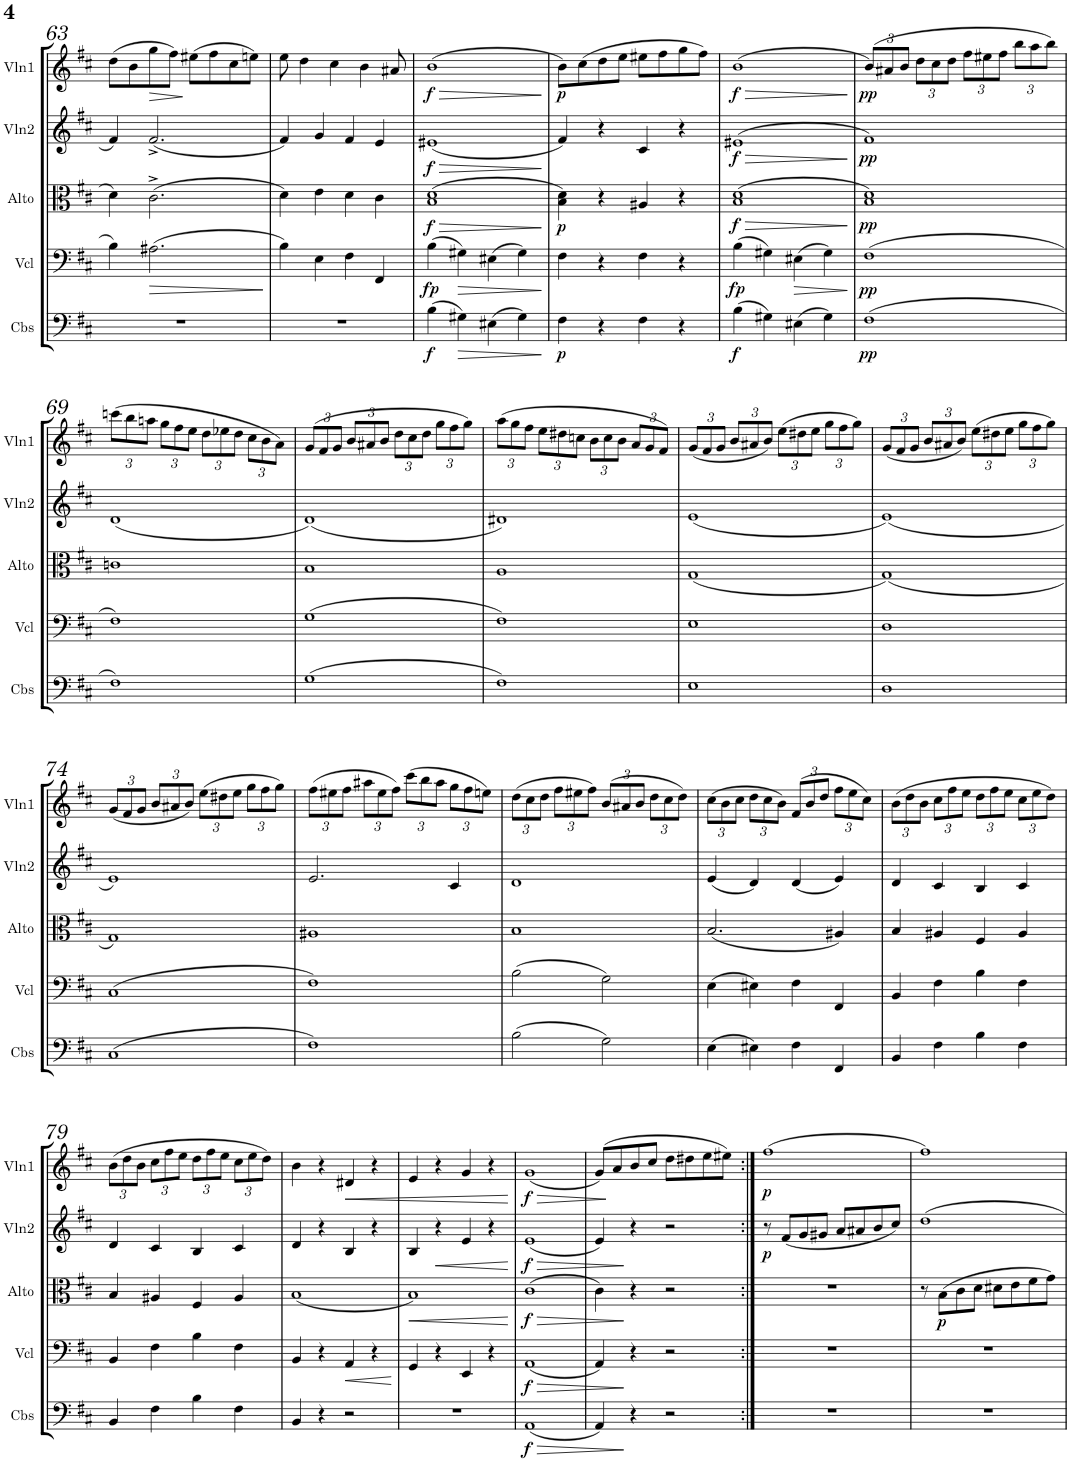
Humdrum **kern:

**kern	**dynam	**kern	**dynam	**kern	**dynam	**kern	**dynam	**kern	**dynam
*part5	*part5	*part4	*part4	*part3	*part3	*part2	*part2	*part1	*part1
*staff5	*staff5	*staff4	*staff4	*staff3	*staff3	*staff2	*staff2	*staff1	*staff1
*I"Contrebasse	*	*I"Violoncelle	*	*I"Alto	*	*I"Violon 2	*	*I"Violon 1	*
*I'Cbs	*	*I'Vcl	*	*I'Alto	*	*I'Vln2	*	*I'Vln1	*
!!LO:PB:g=z
*clefF4	*	*clefF4	*	*clefC3	*	*clefG2	*	*clefG2	*
*Trd7c12	*	*	*	*	*	*	*	*	*
*k[f#c#]	*	*k[f#c#]	*	*k[f#c#]	*	*k[f#c#]	*	*k[f#c#]	*
*M4/4	*	*M4/4	*	*M4/4	*	*M4/4	*	*M4/4	*
*met(c)	*	*met(c)	*	*met(c)	*	*met(c)	*	*met(c)	*
=63	=63	=63	=63	=63	=63	=63	=63	=63	=63
1r	.	4B\	.	4d\	.	4f#/	.	(8dd\L	.
.	.	.	.	.	.	.	.	8b\	.
!	!	!	!LO:HP:b	!	!	!	!	!	!LO:HP:b
.	.	(2.A#X\	>	(2.c#^\	.	(2.f#^/	.	8gg\	>
.	.	.	.	.	.	.	.	8ff#\J)	.
.	.	.	.	.	.	.	.	(8ee#X\L	]
.	.	.	.	.	.	.	.	8ff#\	.
.	.	.	.	.	.	.	.	8cc#\	.
.	.	.	.	.	.	.	.	8een\J)	.
.	.	.	]	.	.	.	.	.	.
=64	=64	=64	=64	=64	=64	=64	=64	=64	=64
1r	.	4B\)	.	4d\)	.	4f#/)	.	8ee\	.
.	.	.	.	.	.	.	.	4dd\	.
.	.	4E\	.	4e\	.	4g/	.	.	.
.	.	.	.	.	.	.	.	4cc#\	.
.	.	4F#\	.	4d\	.	4f#/	.	.	.
.	.	.	.	.	.	.	.	4b\	.
.	.	4FF#/	.	4c#\	.	4e/	.	.	.
.	.	.	.	.	.	.	.	8a#X/	.
=65	=65	=65	=65	=65	=65	=65	=65	=65	=65
!	!LO:DY:b	!	!LO:DY:b	!	!LO:HP:b	!	!LO:HP:b	!	!LO:HP:b
!	!	!	!	!	!LO:DY:n=1:b	!	!LO:DY:n=1:b	!	!LO:DY:n=1:b
(4B\	f	(4B\	fp	(1B 1d	> f	(1e#X	> f	(1b	> f
!	!LO:HP:b	!	!LO:HP:b	!	!	!	!	!	!
4G#X\)	>	4G#X\)	>	.	.	.	.	.	.
(4E#X\	.	(4E#X\	.	.	.	.	.	.	.
4G#\)	.	4G#\)	.	.	.	.	.	.	.
.	]	.	]	.	]	.	]	.	]
=66	=66	=66	=66	=66	=66	=66	=66	=66	=66
!	!LO:DY:b	!	!	!	!LO:DY:b	!	!	!	!LO:DY:b
4F#\	p	4F#\	.	4B\ 4d\)	p	4f#/)	.	8b\L)	p
.	.	.	.	.	.	.	.	(8cc#\	.
4r	.	4r	.	4r	.	4r	.	8dd\	.
.	.	.	.	.	.	.	.	8ee\J	.
4F#\	.	4F#\	.	4A#X/	.	4c#/	.	8ee#X\L	.
.	.	.	.	.	.	.	.	8ff#\	.
4r	.	4r	.	4r	.	4r	.	8gg\	.
.	.	.	.	.	.	.	.	8ff#\J)	.
=67	=67	=67	=67	=67	=67	=67	=67	=67	=67
!	!LO:DY:b	!	!LO:DY:b	!	!LO:HP:b	!	!LO:HP:b	!	!LO:HP:b
!	!	!	!	!	!LO:DY:n=1:b	!	!LO:DY:n=1:b	!	!LO:DY:n=1:b
(4B\	f	(4B\	fp	(1B 1d	> f	(>1e#X	> f	(1b	> f
4G#X\)	.	4G#X\)	.	.	.	.	.	.	.
!	!	!	!LO:HP:b	!	!	!	!	!	!
(4E#X\	.	(4E#X\	>	.	.	.	.	.	.
4G#\)	.	4G#\)	.	.	.	.	.	.	.
.	.	.	]	.	]	.	]	.	]
=68	=68	=68	=68	=68	=68	=68	=68	=68	=68
*	*	*	*	*	*	*	*	*Xbrackettup	*
!	!LO:DY:b	!	!LO:DY:b	!	!LO:DY:b	!	!LO:DY:b	!	!LO:DY:b
(1F#	pp	(1F#	pp	1B 1d)	pp	1f#)	pp	(12b/L)	pp
.	.	.	.	.	.	.	.	12a#X/	.
.	.	.	.	.	.	.	.	12b/J	.
.	.	.	.	.	.	.	.	12dd\L	.
.	.	.	.	.	.	.	.	12cc#\	.
.	.	.	.	.	.	.	.	12dd\J	.
.	.	.	.	.	.	.	.	12ff#\L	.
.	.	.	.	.	.	.	.	12ee#X\	.
.	.	.	.	.	.	.	.	12ff#\J	.
.	.	.	.	.	.	.	.	12bb\L	.
.	.	.	.	.	.	.	.	12aa\	.
.	.	.	.	.	.	.	.	12bb\J)	.
!!LO:LB:g=z
=69	=69	=69	=69	=69	=69	=69	=69	=69	=69
1F#)	.	1F#)	.	1cn	.	(1d	.	(12cccn\L	.
.	.	.	.	.	.	.	.	12bb\	.
.	.	.	.	.	.	.	.	12aan\J	.
.	.	.	.	.	.	.	.	12gg\L	.
.	.	.	.	.	.	.	.	12ff#\	.
.	.	.	.	.	.	.	.	12ee\J	.
.	.	.	.	.	.	.	.	12dd\L	.
.	.	.	.	.	.	.	.	12ee-X\	.
.	.	.	.	.	.	.	.	12dd\J	.
.	.	.	.	.	.	.	.	12cc#\L	.
.	.	.	.	.	.	.	.	12b\	.
.	.	.	.	.	.	.	.	12a\J)	.
=70	=70	=70	=70	=70	=70	=70	=70	=70	=70
(1G	.	(1G	.	1B	.	(1d)	.	(12g/L	.
.	.	.	.	.	.	.	.	12f#/	.
.	.	.	.	.	.	.	.	12g/J	.
.	.	.	.	.	.	.	.	12b/L	.
.	.	.	.	.	.	.	.	12a#X/	.
.	.	.	.	.	.	.	.	12b/J	.
.	.	.	.	.	.	.	.	12dd\L	.
.	.	.	.	.	.	.	.	12cc#\	.
.	.	.	.	.	.	.	.	12dd\J	.
.	.	.	.	.	.	.	.	12gg\L	.
.	.	.	.	.	.	.	.	12ff#\	.
.	.	.	.	.	.	.	.	12gg\J)	.
=71	=71	=71	=71	=71	=71	=71	=71	=71	=71
1F#)	.	1F#)	.	1A	.	1d#X)	.	(12aa\L	.
.	.	.	.	.	.	.	.	12gg\	.
.	.	.	.	.	.	.	.	12ff#\J	.
.	.	.	.	.	.	.	.	12ee\L	.
.	.	.	.	.	.	.	.	12dd#X\	.
.	.	.	.	.	.	.	.	12ccn\J	.
.	.	.	.	.	.	.	.	12b\L	.
.	.	.	.	.	.	.	.	12cc\	.
.	.	.	.	.	.	.	.	12b\J	.
.	.	.	.	.	.	.	.	12a/L	.
.	.	.	.	.	.	.	.	12g/	.
.	.	.	.	.	.	.	.	12f#/J)	.
=72	=72	=72	=72	=72	=72	=72	=72	=72	=72
1E	.	1E	.	(1G	.	(1e	.	(12g/L	.
.	.	.	.	.	.	.	.	12f#/	.
.	.	.	.	.	.	.	.	12g/J	.
.	.	.	.	.	.	.	.	12b/L	.
.	.	.	.	.	.	.	.	12a#X/	.
.	.	.	.	.	.	.	.	12b/J)	.
.	.	.	.	.	.	.	.	(12ee\L	.
.	.	.	.	.	.	.	.	12dd#X\	.
.	.	.	.	.	.	.	.	12ee\J	.
.	.	.	.	.	.	.	.	12gg\L	.
.	.	.	.	.	.	.	.	12ff#\	.
.	.	.	.	.	.	.	.	12gg\J)	.
=73	=73	=73	=73	=73	=73	=73	=73	=73	=73
1D	.	1D	.	(1G)	.	(1e)	.	(12g/L	.
.	.	.	.	.	.	.	.	12f#/	.
.	.	.	.	.	.	.	.	12g/J	.
.	.	.	.	.	.	.	.	12b/L	.
.	.	.	.	.	.	.	.	12a#X/	.
.	.	.	.	.	.	.	.	12b/J)	.
.	.	.	.	.	.	.	.	(12ee\L	.
.	.	.	.	.	.	.	.	12dd#X\	.
.	.	.	.	.	.	.	.	12ee\J	.
.	.	.	.	.	.	.	.	12gg\L	.
.	.	.	.	.	.	.	.	12ff#\	.
.	.	.	.	.	.	.	.	12gg\J)	.
!!LO:LB:g=z
=74	=74	=74	=74	=74	=74	=74	=74	=74	=74
(>1C#	.	(>1C#	.	1G)	.	1e)	.	(12g/L	.
.	.	.	.	.	.	.	.	12f#/	.
.	.	.	.	.	.	.	.	12g/J	.
.	.	.	.	.	.	.	.	12b/L	.
.	.	.	.	.	.	.	.	12a#X/	.
.	.	.	.	.	.	.	.	12b/J)	.
.	.	.	.	.	.	.	.	(12ee\L	.
.	.	.	.	.	.	.	.	12dd#X\	.
.	.	.	.	.	.	.	.	12ee\J	.
.	.	.	.	.	.	.	.	12gg\L	.
.	.	.	.	.	.	.	.	12ff#\	.
.	.	.	.	.	.	.	.	12gg\J)	.
=75	=75	=75	=75	=75	=75	=75	=75	=75	=75
1F#)	.	1F#)	.	1A#X	.	2.e/	.	(12ff#\L	.
.	.	.	.	.	.	.	.	12ee#X\	.
.	.	.	.	.	.	.	.	12ff#\J	.
.	.	.	.	.	.	.	.	12aa#X\L	.
.	.	.	.	.	.	.	.	12ee#\	.
.	.	.	.	.	.	.	.	12ff#\J)	.
.	.	.	.	.	.	.	.	(12ccc#\L	.
.	.	.	.	.	.	.	.	12bb\	.
.	.	.	.	.	.	.	.	12aa#\J	.
.	.	.	.	.	.	4c#/	.	12gg\L	.
.	.	.	.	.	.	.	.	12ff#\	.
.	.	.	.	.	.	.	.	12een\J)	.
=76	=76	=76	=76	=76	=76	=76	=76	=76	=76
(2B\	.	(2B\	.	1B	.	1d	.	(12dd\L	.
.	.	.	.	.	.	.	.	12cc#\	.
.	.	.	.	.	.	.	.	12dd\J	.
.	.	.	.	.	.	.	.	12ff#\L	.
.	.	.	.	.	.	.	.	12ee#X\	.
.	.	.	.	.	.	.	.	12ff#\J)	.
2G\)	.	2G\)	.	.	.	.	.	(12b/L	.
.	.	.	.	.	.	.	.	12a#X/	.
.	.	.	.	.	.	.	.	12b/J	.
.	.	.	.	.	.	.	.	12dd\L	.
.	.	.	.	.	.	.	.	12cc#\	.
.	.	.	.	.	.	.	.	12dd\J)	.
=77	=77	=77	=77	=77	=77	=77	=77	=77	=77
(4E\	.	(4E\	.	(2.B/	.	(4e/	.	(12cc#\L	.
.	.	.	.	.	.	.	.	12b\	.
.	.	.	.	.	.	.	.	12cc#\J	.
4E#X\)	.	4E#X\)	.	.	.	4d/)	.	12dd\L	.
.	.	.	.	.	.	.	.	12cc#\	.
.	.	.	.	.	.	.	.	12b\J)	.
4F#\	.	4F#\	.	.	.	(4d/	.	(12f#/L	.
.	.	.	.	.	.	.	.	12b/	.
.	.	.	.	.	.	.	.	12dd/J	.
4FF#/	.	4FF#/	.	4A#X/)	.	4e/)	.	12ff#\L	.
.	.	.	.	.	.	.	.	12ee\	.
.	.	.	.	.	.	.	.	12cc#\J)	.
=78	=78	=78	=78	=78	=78	=78	=78	=78	=78
4BB/	.	4BB/	.	4B/	.	4d/	.	(12b\L	.
.	.	.	.	.	.	.	.	12dd\	.
.	.	.	.	.	.	.	.	12b\J	.
4F#\	.	4F#\	.	4A#X/	.	4c#/	.	12cc#\L	.
.	.	.	.	.	.	.	.	12ff#\	.
.	.	.	.	.	.	.	.	12ee\J	.
4B\	.	4B\	.	4F#/	.	4B/	.	12dd\L	.
.	.	.	.	.	.	.	.	12ff#\	.
.	.	.	.	.	.	.	.	12ee\J	.
4F#\	.	4F#\	.	4A#/	.	4c#/	.	12cc#\L	.
.	.	.	.	.	.	.	.	12ee\	.
.	.	.	.	.	.	.	.	12dd\J)	.
!!LO:LB:g=z
=79	=79	=79	=79	=79	=79	=79	=79	=79	=79
4BB/	.	4BB/	.	4B/	.	4d/	.	(12b\L	.
.	.	.	.	.	.	.	.	12dd\	.
.	.	.	.	.	.	.	.	12b\J	.
4F#\	.	4F#\	.	4A#X/	.	4c#/	.	12cc#\L	.
.	.	.	.	.	.	.	.	12ff#\	.
.	.	.	.	.	.	.	.	12ee\J	.
4B\	.	4B\	.	4F#/	.	4B/	.	12dd\L	.
.	.	.	.	.	.	.	.	12ff#\	.
.	.	.	.	.	.	.	.	12ee\J	.
4F#\	.	4F#\	.	4A#/	.	4c#/	.	12cc#\L	.
.	.	.	.	.	.	.	.	12ee\	.
.	.	.	.	.	.	.	.	12dd\J)	.
=80	=80	=80	=80	=80	=80	=80	=80	=80	=80
4BB/	.	4BB/	.	(1B	.	4d/	.	4b\	.
4r	.	4r	.	.	.	4r	.	4r	.
!	!	!	!LO:HP:b	!	!	!	!	!	!LO:HP:b
2r	.	4AA/	<	.	.	4B/	.	4d#X/	<
.	.	4r	.	.	.	4r	.	4r	.
.	.	.	[	.	.	.	.	.	.
=81	=81	=81	=81	=81	=81	=81	=81	=81	=81
!	!	!	!	!	!LO:HP:b	!	!	!	!
1r	.	4GG/	.	1B)	<	4B/	.	4e/	.
!	!	!	!	!	!	!	!LO:HP:b	!	!
.	.	4r	.	.	.	4r	<	4r	.
.	.	4EE/	.	.	.	4e/	.	4g/	.
.	.	4r	.	.	.	4r	.	4r	.
.	.	.	.	.	[	.	[	.	[
=82	=82	=82	=82	=82	=82	=82	=82	=82	=82
!	!LO:HP:b	!	!LO:HP:b	!	!LO:HP:b	!	!LO:HP:b	!	!LO:HP:b
!	!LO:DY:n=1:b	!	!LO:DY:n=1:b	!	!LO:DY:n=1:b	!	!LO:DY:n=1:b	!	!LO:DY:n=1:b
(1AA	> f	(1AA	> f	(1c#	> f	(1e	> f	(1g	> f
=83	=83	=83	=83	=83	=83	=83	=83	=83	=83
4AA/)	.	4AA/)	.	4c#\)	.	4e/)	.	(8g/L)	.
.	.	.	.	.	.	.	.	8a/	]
4r	]	4r	]	4r	]	4r	]	8b/	.
.	.	.	.	.	.	.	.	8cc#/J	.
2r	.	2r	.	2r	.	2r	.	8dd\L	.
.	.	.	.	.	.	.	.	8dd#X\	.
.	.	.	.	.	.	.	.	8ee\	.
.	.	.	.	.	.	.	.	8ee#X\J)	.
=84:|!	=84:|!	=84:|!	=84:|!	=84:|!	=84:|!	=84:|!	=84:|!	=84:|!	=84:|!
!	!	!	!	!	!	!	!LO:DY:b	!	!LO:DY:b
1r	.	1r	.	1r	.	8r	p	(1ff#	p
.	.	.	.	.	.	(8f#/L	.	.	.
.	.	.	.	.	.	8g/	.	.	.
.	.	.	.	.	.	8g#X/J	.	.	.
.	.	.	.	.	.	8a/L	.	.	.
.	.	.	.	.	.	8a#X/	.	.	.
.	.	.	.	.	.	8b/	.	.	.
.	.	.	.	.	.	8cc#/J)	.	.	.
=85	=85	=85	=85	=85	=85	=85	=85	=85	=85
1r	.	1r	.	8r	.	1dd	.	1ff#)	.
!	!	!	!	!	!LO:DY:b	!	!	!	!
.	.	.	.	(8B\L	p	.	.	.	.
.	.	.	.	8c#\	.	.	.	.	.
.	.	.	.	8d\J	.	.	.	.	.
.	.	.	.	8d#X\L	.	.	.	.	.
.	.	.	.	8e\	.	.	.	.	.
.	.	.	.	8f#\	.	.	.	.	.
.	.	.	.	8g\J)	.	.	.	.	.
=	=	=	=	=	=	=	=	=	=
*-	*-	*-	*-	*-	*-	*-	*-	*-	*-
